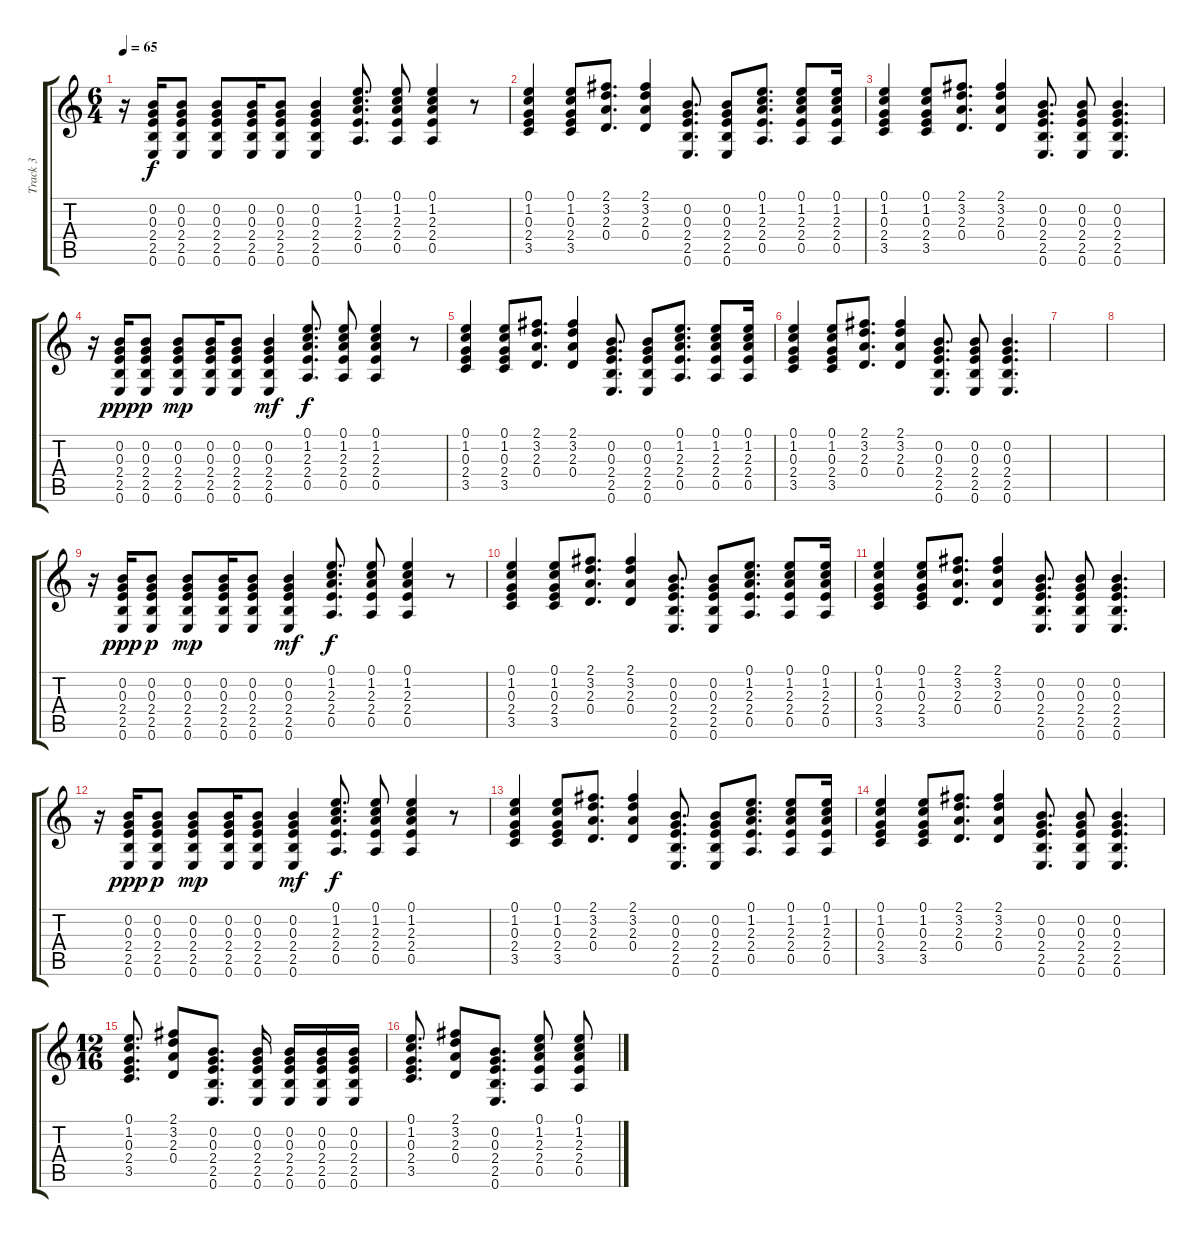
\track ("Track 3" "Track 3") {instrument acousticguitarsteel}
\staff {score tabs}
\tuning (E4 B3 G3 D3 A2 E2) {hide}
\ts (6 4)
\tempo 65
\clef g2
\ks c
r.16{dy f instrument acousticguitarsteel} (0.2 0.3 2.4 2.5 0.6).16 (0.2 0.3 2.4 2.5 0.6).8 (0.2 0.3 2.4 2.5 0.6).8 (0.2 0.3 2.4 2.5 0.6).16 (0.2 0.3 2.4 2.5 0.6).8 (0.2 0.3 2.4 2.5 0.6).4 (0.1 1.2 2.3 2.4 0.5).8{d} (0.1 1.2 2.3 2.4 0.5).8 (0.1 1.2 2.3 2.4 0.5).4 r.8 |
(0.1 1.2 0.3 2.4 3.5).4 (0.1 1.2 0.3 2.4 3.5).8 (2.1 3.2 2.3 0.4).8{d} (2.1 3.2 2.3 0.4).4 (0.2 0.3 2.4 2.5 0.6).8{d} (0.2 0.3 2.4 2.5 0.6).8 (0.1 1.2 2.3 2.4 0.5).8{d} (0.1 1.2 2.3 2.4 0.5).8 (0.1 1.2 2.3 2.4 0.5).16 |
(0.1 1.2 0.3 2.4 3.5).4 (0.1 1.2 0.3 2.4 3.5).8 (2.1 3.2 2.3 0.4).8{d} (2.1 3.2 2.3 0.4).4 (0.2 0.3 2.4 2.5 0.6).8{d} (0.2 0.3 2.4 2.5 0.6).8 (0.2 0.3 2.4 2.5 0.6).4{d} |
r.16 (0.2 0.3 2.4 2.5 0.6).16{dy ppp} (0.2 0.3 2.4 2.5 0.6).8{dy p} (0.2 0.3 2.4 2.5 0.6).8{dy mp} (0.2 0.3 2.4 2.5 0.6).16 (0.2 0.3 2.4 2.5 0.6).8 (0.2 0.3 2.4 2.5 0.6).4{dy mf} (0.1 1.2 2.3 2.4 0.5).8{d dy f} (0.1 1.2 2.3 2.4 0.5).8 (0.1 1.2 2.3 2.4 0.5).4 r.8 |
(0.1 1.2 0.3 2.4 3.5).4 (0.1 1.2 0.3 2.4 3.5).8 (2.1 3.2 2.3 0.4).8{d} (2.1 3.2 2.3 0.4).4 (0.2 0.3 2.4 2.5 0.6).8{d} (0.2 0.3 2.4 2.5 0.6).8 (0.1 1.2 2.3 2.4 0.5).8{d} (0.1 1.2 2.3 2.4 0.5).8 (0.1 1.2 2.3 2.4 0.5).16 |
(0.1 1.2 0.3 2.4 3.5).4 (0.1 1.2 0.3 2.4 3.5).8 (2.1 3.2 2.3 0.4).8{d} (2.1 3.2 2.3 0.4).4 (0.2 0.3 2.4 2.5 0.6).8{d} (0.2 0.3 2.4 2.5 0.6).8 (0.2 0.3 2.4 2.5 0.6).4{d} |
|
|
r.16 (0.2 0.3 2.4 2.5 0.6).16{dy ppp} (0.2 0.3 2.4 2.5 0.6).8{dy p} (0.2 0.3 2.4 2.5 0.6).8{dy mp} (0.2 0.3 2.4 2.5 0.6).16 (0.2 0.3 2.4 2.5 0.6).8 (0.2 0.3 2.4 2.5 0.6).4{dy mf} (0.1 1.2 2.3 2.4 0.5).8{d dy f} (0.1 1.2 2.3 2.4 0.5).8 (0.1 1.2 2.3 2.4 0.5).4 r.8 |
(0.1 1.2 0.3 2.4 3.5).4 (0.1 1.2 0.3 2.4 3.5).8 (2.1 3.2 2.3 0.4).8{d} (2.1 3.2 2.3 0.4).4 (0.2 0.3 2.4 2.5 0.6).8{d} (0.2 0.3 2.4 2.5 0.6).8 (0.1 1.2 2.3 2.4 0.5).8{d} (0.1 1.2 2.3 2.4 0.5).8 (0.1 1.2 2.3 2.4 0.5).16 |
(0.1 1.2 0.3 2.4 3.5).4 (0.1 1.2 0.3 2.4 3.5).8 (2.1 3.2 2.3 0.4).8{d} (2.1 3.2 2.3 0.4).4 (0.2 0.3 2.4 2.5 0.6).8{d} (0.2 0.3 2.4 2.5 0.6).8 (0.2 0.3 2.4 2.5 0.6).4{d} |
r.16 (0.2 0.3 2.4 2.5 0.6).16{dy ppp} (0.2 0.3 2.4 2.5 0.6).8{dy p} (0.2 0.3 2.4 2.5 0.6).8{dy mp} (0.2 0.3 2.4 2.5 0.6).16 (0.2 0.3 2.4 2.5 0.6).8 (0.2 0.3 2.4 2.5 0.6).4{dy mf} (0.1 1.2 2.3 2.4 0.5).8{d dy f} (0.1 1.2 2.3 2.4 0.5).8 (0.1 1.2 2.3 2.4 0.5).4 r.8 |
(0.1 1.2 0.3 2.4 3.5).4 (0.1 1.2 0.3 2.4 3.5).8 (2.1 3.2 2.3 0.4).8{d} (2.1 3.2 2.3 0.4).4 (0.2 0.3 2.4 2.5 0.6).8{d} (0.2 0.3 2.4 2.5 0.6).8 (0.1 1.2 2.3 2.4 0.5).8{d} (0.1 1.2 2.3 2.4 0.5).8 (0.1 1.2 2.3 2.4 0.5).16 |
(0.1 1.2 0.3 2.4 3.5).4 (0.1 1.2 0.3 2.4 3.5).8 (2.1 3.2 2.3 0.4).8{d} (2.1 3.2 2.3 0.4).4 (0.2 0.3 2.4 2.5 0.6).8{d} (0.2 0.3 2.4 2.5 0.6).8 (0.2 0.3 2.4 2.5 0.6).4{d} |
\ts (12 16)
(0.1 1.2 0.3 2.4 3.5).8{d} (2.1 3.2 2.3 0.4).8 (0.2 0.3 2.4 2.5 0.6).8{d} (0.2 0.3 2.4 2.5 0.6).16 (0.2 0.3 2.4 2.5 0.6).16 (0.2 0.3 2.4 2.5 0.6).16 (0.2 0.3 2.4 2.5 0.6).16 |
(0.1 1.2 0.3 2.4 3.5).8{d} (2.1 3.2 2.3 0.4).8 (0.2 0.3 2.4 2.5 0.6).8{d} (0.1 1.2 2.3 2.4 0.5).8 (0.1 1.2 2.3 2.4 0.5).8
